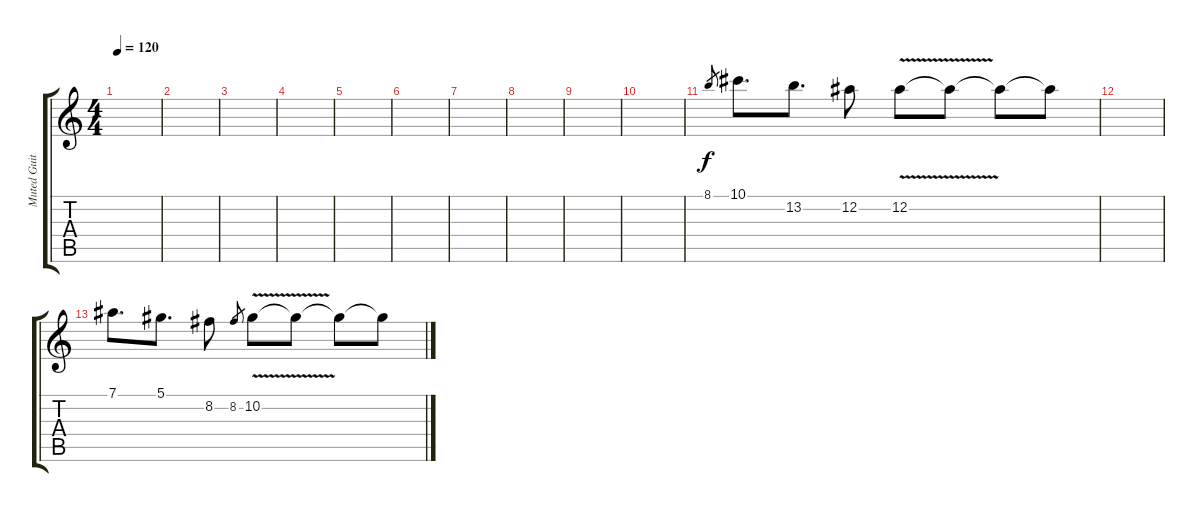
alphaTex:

\track ("Muted Guitar2 - Vocals2" "Muted Guit") {instrument electricguitarmuted}
\staff {score tabs}
\tuning (Eb4 Bb3 Gb3 Db3 Ab2 Eb2) {hide}
\ts (4 4)
\tempo 120
\clef g2
\ks c
|
|
|
|
|
|
|
|
|
|
8.1.8{gr} 10.1.8{d volume 16 balance 8 instrument sopranosax} 13.2.8{d} 12.2.8 12.2{v}.8 12.2{t}.8 12.2{t}.8 12.2{t}.8 |
|
7.1.8{d volume 16 balance 8 instrument sopranosax} 5.1.8{d} 8.2.8 8.2.8{gr} 10.2{v}.8 10.2{t}.8 10.2{t}.8 10.2{t}.8
